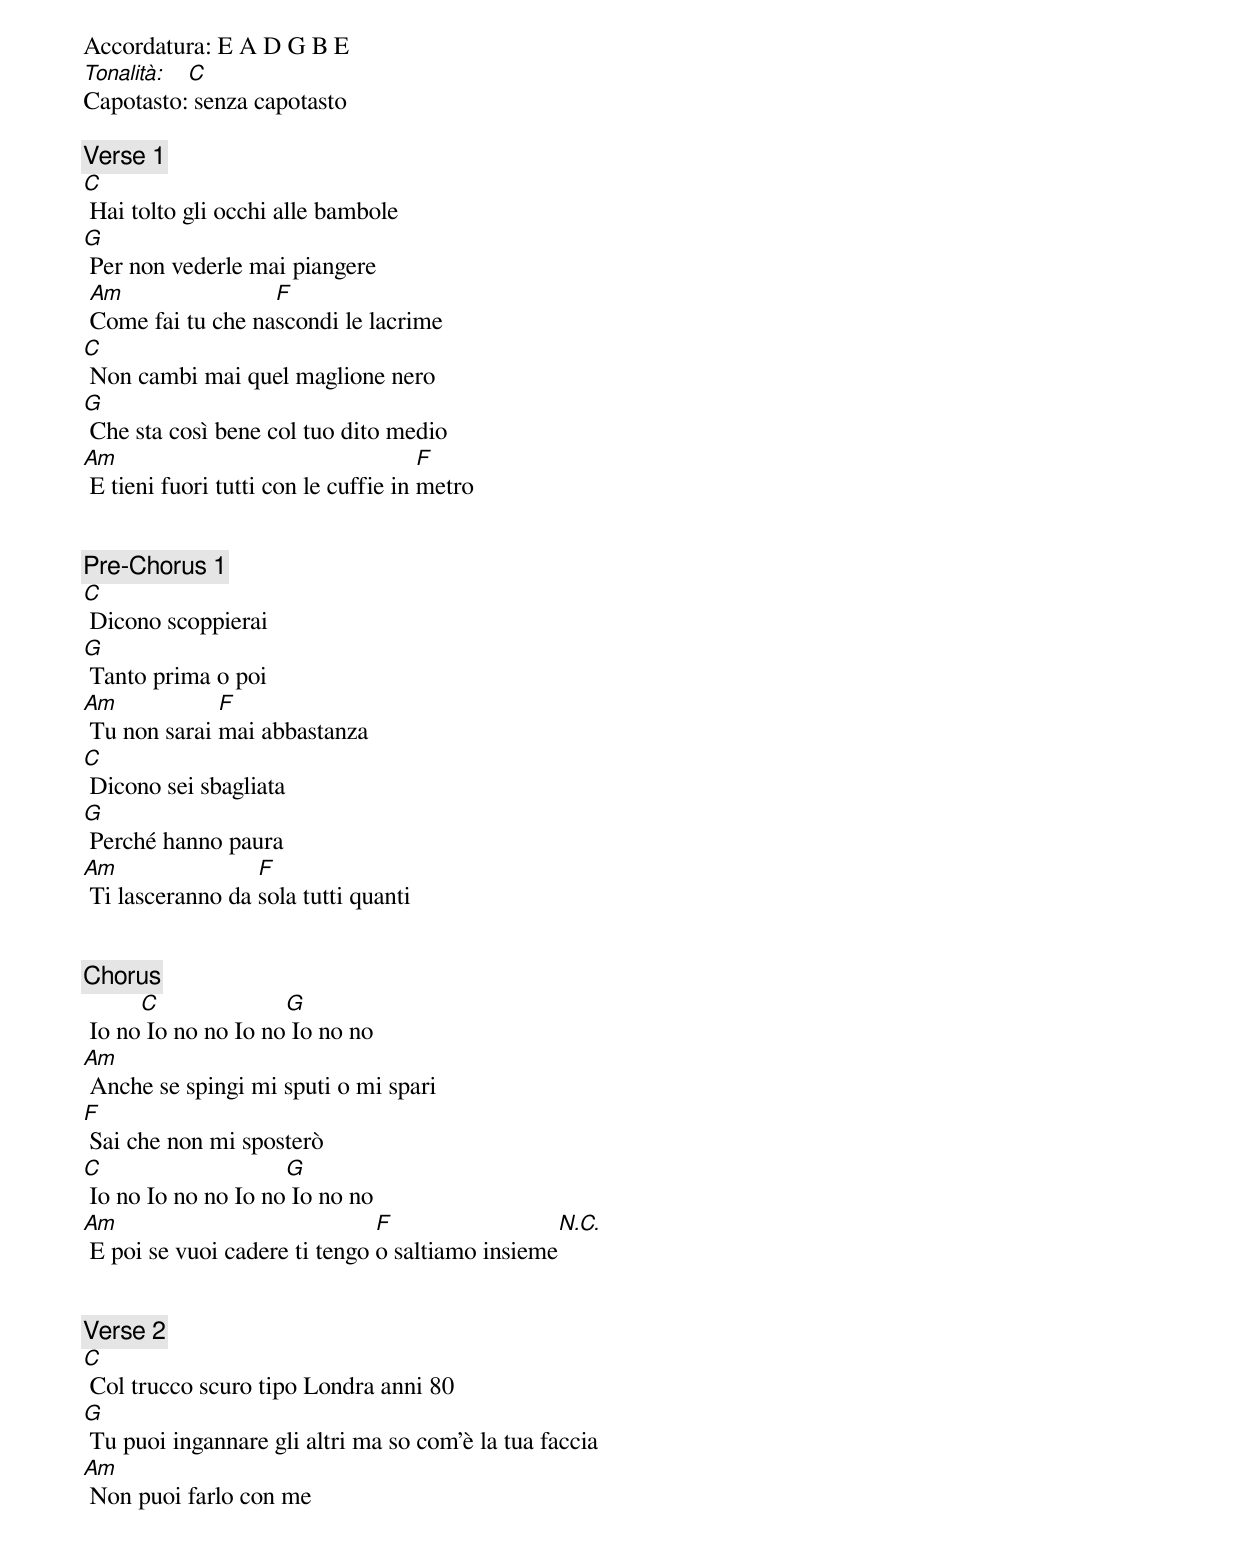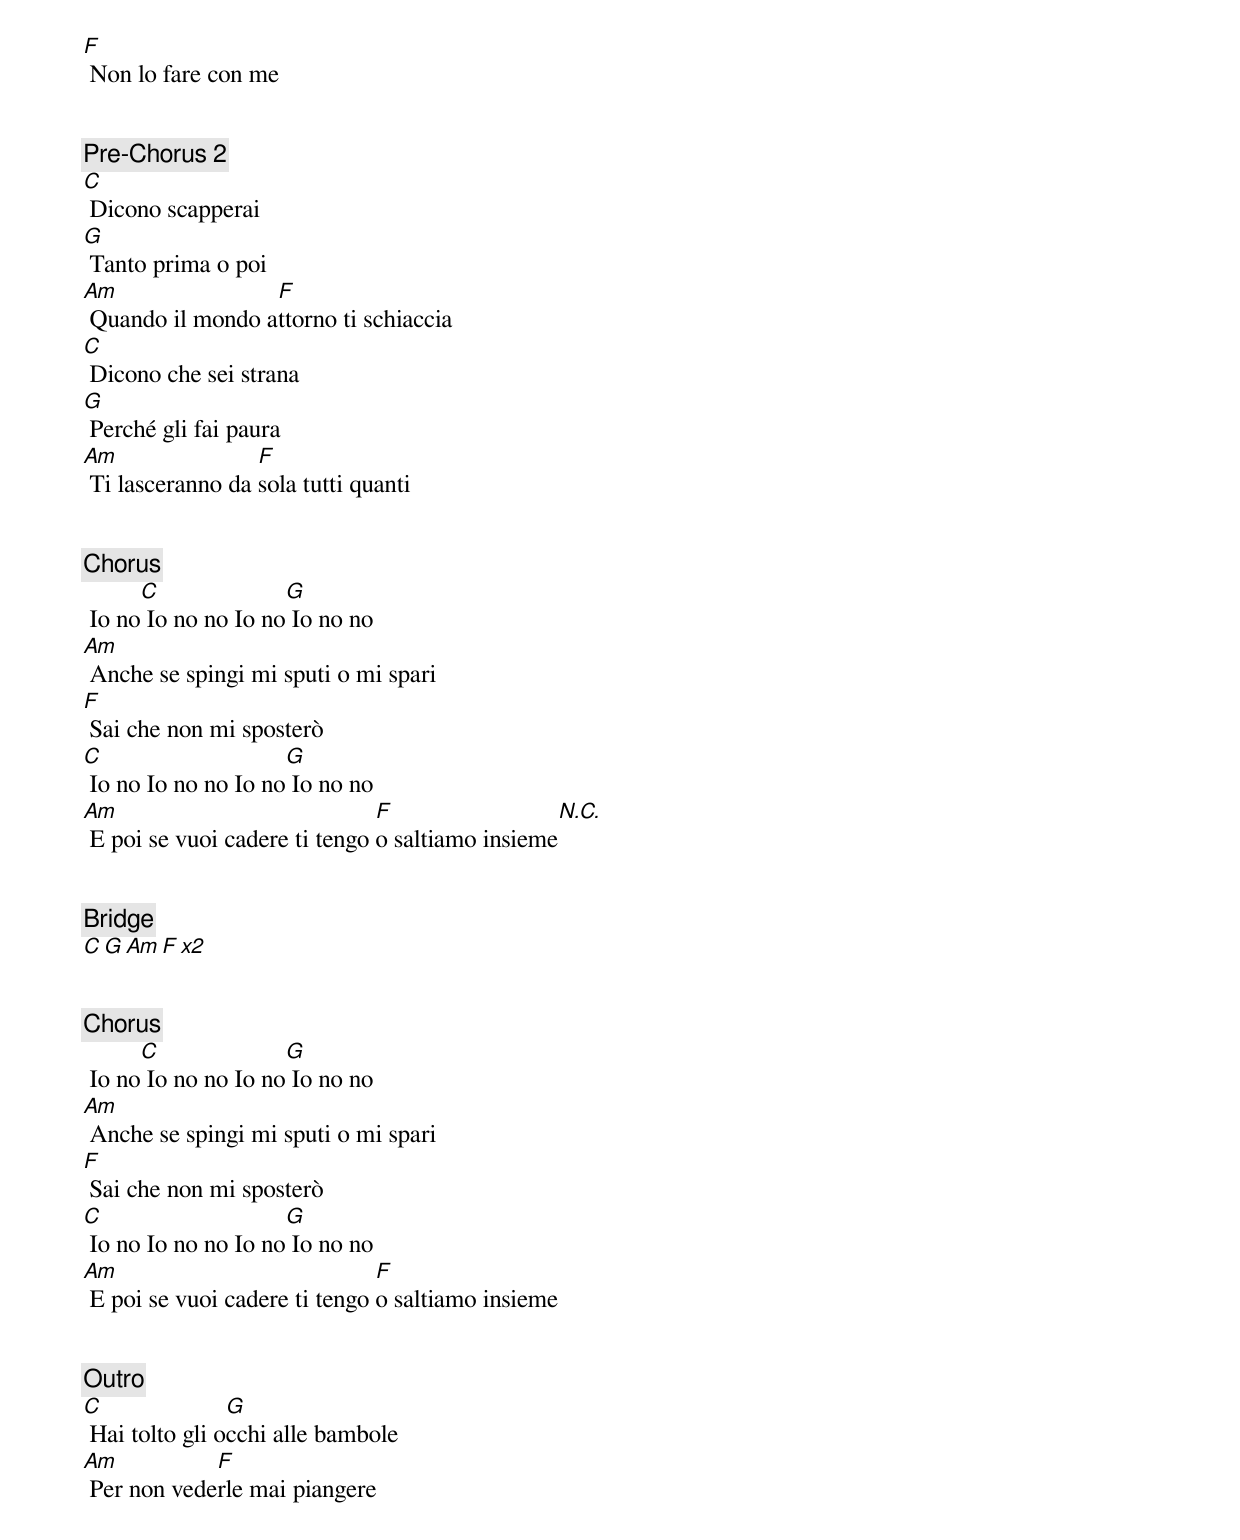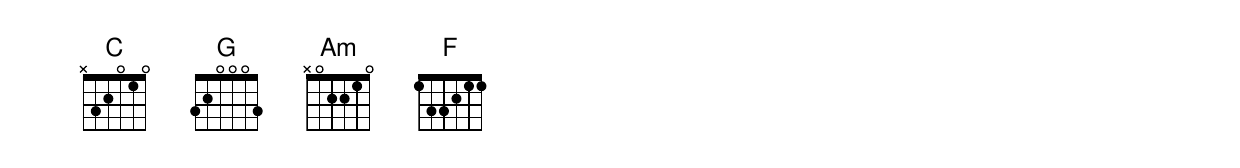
Accordatura: E A D G B E
Tonalità: C
Capotasto: senza capotasto

[Verse 1]
C
 Hai tolto gli occhi alle bambole
G
 Per non vederle mai piangere
 Am                F
 Come fai tu che nascondi le lacrime
C
 Non cambi mai quel maglione nero
G
 Che sta così bene col tuo dito medio
Am                                    F
 E tieni fuori tutti con le cuffie in metro


[Pre-Chorus 1]
C
 Dicono scoppierai
G
 Tanto prima o poi
Am            F
 Tu non sarai mai abbastanza
C
 Dicono sei sbagliata
G
 Perché hanno paura
Am                F
 Ti lasceranno da sola tutti quanti


[Chorus]
      C              G
 Io no Io no no Io no Io no no
Am
 Anche se spingi mi sputi o mi spari
F
 Sai che non mi sposterò
C                    G
 Io no Io no no Io no Io no no
Am                             F                 N.C.
 E poi se vuoi cadere ti tengo o saltiamo insieme


[Verse 2]
C
 Col trucco scuro tipo Londra anni 80
G
 Tu puoi ingannare gli altri ma so com’è la tua faccia
Am
 Non puoi farlo con me
F
 Non lo fare con me


[Pre-Chorus 2]
C
 Dicono scapperai
G
 Tanto prima o poi
Am                F
 Quando il mondo attorno ti schiaccia
C
 Dicono che sei strana
G
 Perché gli fai paura
Am                F
 Ti lasceranno da sola tutti quanti


[Chorus]
      C              G
 Io no Io no no Io no Io no no
Am
 Anche se spingi mi sputi o mi spari
F
 Sai che non mi sposterò
C                    G
 Io no Io no no Io no Io no no
Am                             F                 N.C.
 E poi se vuoi cadere ti tengo o saltiamo insieme


[Bridge]
C G Am F x2


[Chorus]
      C              G
 Io no Io no no Io no Io no no
Am
 Anche se spingi mi sputi o mi spari
F
 Sai che non mi sposterò
C                    G
 Io no Io no no Io no Io no no
Am                             F
 E poi se vuoi cadere ti tengo o saltiamo insieme


[Outro]
C               G
 Hai tolto gli occhi alle bambole
Am           F
 Per non vederle mai piangere
